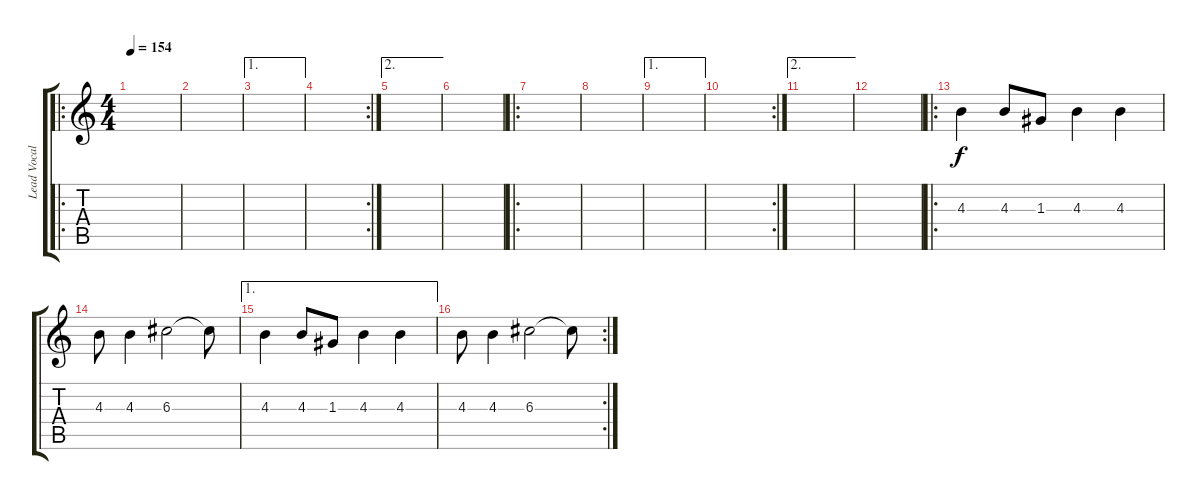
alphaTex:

\track ("Lead Vocals" "Lead Vocal") {instrument acousticguitarsteel}
\staff {score tabs}
\tuning (E4 B3 G3 D3 A2 E2) {hide}
\ro
\ts (4 4)
\tempo 154
\clef g2
\ks c
|
|
\ae 1
|
\rc 2
|
\ae 2
|
|
\ro
|
|
\ae 1
|
\rc 2
|
\ae 2
|
|
\ro
4.3.4 4.3.8 1.3.8 4.3.4 4.3.4 |
4.3.8 4.3.4 6.3.2 6.3{t}.8 |
\ae 1
4.3.4 4.3.8 1.3.8 4.3.4 4.3.4 |
\rc 2
4.3.8 4.3.4 6.3.2 6.3{t}.8
